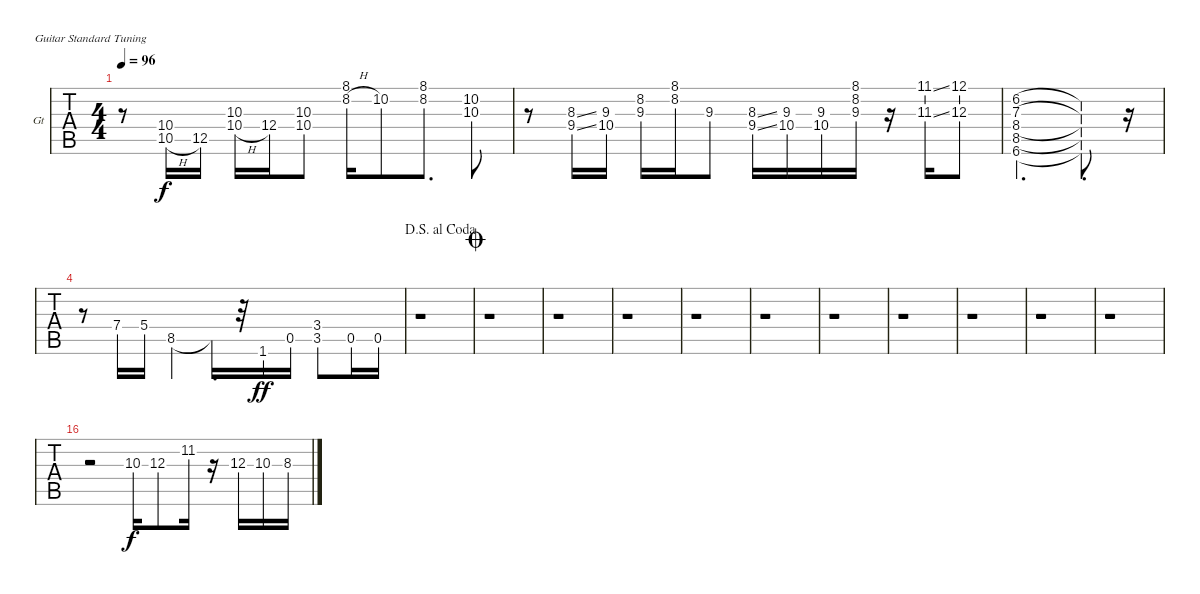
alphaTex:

\bracketExtendMode nobrackets
\firstSystemTrackNameOrientation horizontal
\otherSystemsTrackNameOrientation horizontal
\defaultBarNumberDisplay FirstOfSystem
\track ("Guitar" "Gt") {instrument overdrivenguitar}
\staff {tabs}
\tuning (E4 B3 G3 D3 A2 E2)
\ts (4 4)
\tempo 96
\clef g2
\ks c
r.8{dy f} (10.4 10.5{h}).16 12.5.16 (10.3 10.4{h}).16 12.4.16 (10.3 10.4).8 (8.1 8.2{h}).16 10.2.8 (8.1 8.2).8{d} (10.2 10.3).8 |
r.8 (8.3{ss} 9.4{ss}).16 (9.3 10.4).16 (8.2 9.3).16 (8.1 8.2).16 9.3.8 (8.3{ss} 9.4{ss}).16 (9.3 10.4).16 (9.3 10.4).16 (8.1 8.2 9.3).16 r.16 (11.1{ss} 11.3{ss}).16 (12.1 12.3).8 |
(6.2 7.3 8.4 8.5 6.6).2{d} (6.2{t} 7.3{t} 8.4{t} 8.5{t} 6.6{t}).8{d} r.16 |
r.8 7.4.16{lyrics (0 "") lyrics (1 "") lyrics (2 "") lyrics (3 "") lyrics (4 "")} 5.4.16{lyrics (0 "") lyrics (1 "") lyrics (2 "") lyrics (3 "") lyrics (4 "")} 8.5.4{lyrics (0 "") lyrics (1 "") lyrics (2 "") lyrics (3 "") lyrics (4 "")} 8.5{t}.16{d lyrics (0 "") lyrics (1 "") lyrics (2 "") lyrics (3 "") lyrics (4 "")} r.32 1.6.16{lyrics (0 "") lyrics (1 "") lyrics (2 "") lyrics (3 "") lyrics (4 "") dy ff} 0.5.16{lyrics (0 "") lyrics (1 "") lyrics (2 "") lyrics (3 "") lyrics (4 "")} (3.4 3.5).8{lyrics (0 "") lyrics (1 "") lyrics (2 "") lyrics (3 "") lyrics (4 "")} 0.5.16{lyrics (0 "") lyrics (1 "") lyrics (2 "") lyrics (3 "") lyrics (4 "")} 0.5.16{lyrics (0 "") lyrics (1 "") lyrics (2 "") lyrics (3 "") lyrics (4 "")} |
\jump dalsegnoalcoda
r.1 |
\jump coda
r.1 |
r.1 |
r.1 |
r.1 |
r.1 |
r.1 |
r.1 |
r.1 |
r.1 |
r.1 |
r.2 10.3.16{dy f} 12.3.8 11.2.16 r.16 12.3.16 10.3.16 8.3.16
